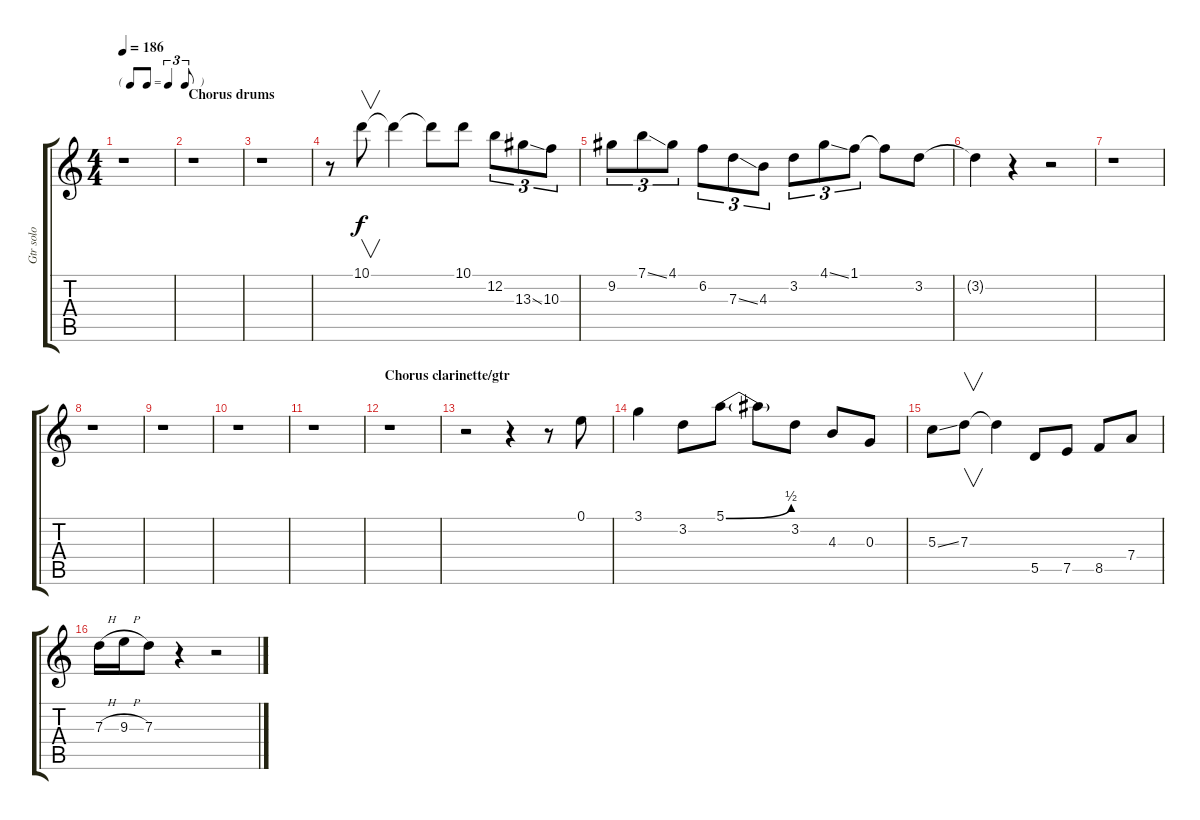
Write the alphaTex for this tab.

\track ("Gtr solo" "Gtr solo") {instrument acousticguitarsteel}
\staff {score tabs}
\tuning (E4 B3 G3 D3 A2 E2) {hide}
\ts (4 4)
\tf triplet8th
\tempo 186
\clef g2
\ks c
r.1{dy f} |
\section ("" "Chorus drums")
r.1 |
r.1 |
r.8 10.1.8{v} 10.1{t}.4 10.1{t}.8 10.1.8 12.2.8{tu (3 2)} 13.3{ss}.8{tu (3 2)} 10.3.8{tu (3 2)} |
9.2.8{tu (3 2)} 7.1{ss}.8{tu (3 2)} 4.1.8{tu (3 2)} 6.2.8{tu (3 2)} 7.3{ss}.8{tu (3 2)} 4.3.8{tu (3 2)} 3.2.8{tu (3 2)} 4.1{ss}.8{tu (3 2)} 1.1.8{tu (3 2)} 1.1{t}.8 3.2.8 |
3.2{t}.4 r.4 r.2 |
r.1 |
r.1 |
r.1 |
r.1 |
r.1 |
\section ("" "Chorus clarinette/gtr")
r.1 |
r.2 r.4 r.8 0.1.8 |
3.1.4 3.2.8 5.1{be (bend 0 0 60 2)}.8 5.1{t}.8 3.2.8 4.3.8 0.3.8 |
5.3{ss}.8 7.3.8{v} 7.3{t}.4 5.5.8 7.5.8 8.5.8 7.4.8 |
7.3{h}.16 9.3{h}.16 7.3.8 r.4 r.2
